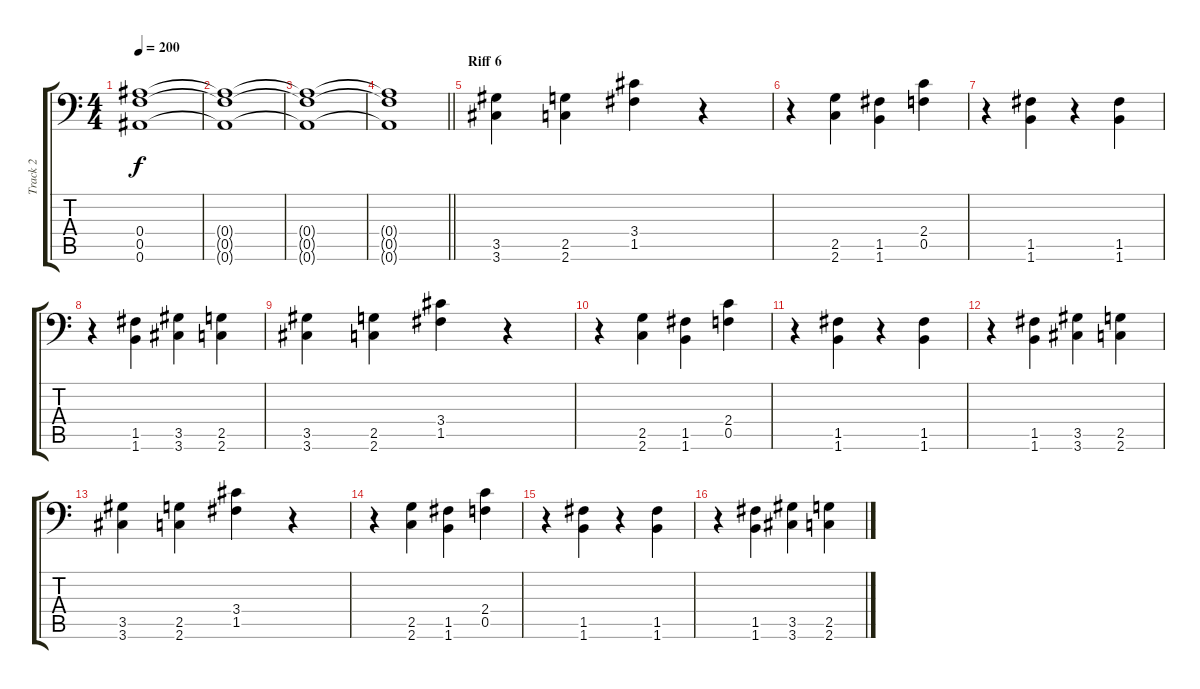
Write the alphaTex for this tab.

\track ("Track 2" "Track 2") {instrument distortionguitar}
\staff {score tabs}
\tuning (C4 G3 Eb3 Bb2 F2 Bb1) {hide}
\ts (4 4)
\tempo 200
\clef f4
\ks c
(0.4{t} 0.5{t} 0.6{t}).1{dy f} |
(0.4{t} 0.5{t} 0.6{t}).1 |
(0.4{t} 0.5{t} 0.6{t}).1 |
\barLineRight lightlight
(0.4{t} 0.5{t} 0.6{t}).1 |
\section ("" "Riff 6")
(3.5 3.6).4 (2.5 2.6).4 (3.4 1.5).4 r.4 |
r.4 (2.5 2.6).4 (1.5 1.6).4 (2.4 0.5).4 |
r.4 (1.5 1.6).4 r.4 (1.5 1.6).4 |
r.4 (1.5 1.6).4 (3.5 3.6).4 (2.5 2.6).4 |
(3.5 3.6).4 (2.5 2.6).4 (3.4 1.5).4 r.4 |
r.4 (2.5 2.6).4 (1.5 1.6).4 (2.4 0.5).4 |
r.4 (1.5 1.6).4 r.4 (1.5 1.6).4 |
r.4 (1.5 1.6).4 (3.5 3.6).4 (2.5 2.6).4 |
(3.5 3.6).4 (2.5 2.6).4 (3.4 1.5).4 r.4 |
r.4 (2.5 2.6).4 (1.5 1.6).4 (2.4 0.5).4 |
r.4 (1.5 1.6).4 r.4 (1.5 1.6).4 |
r.4 (1.5 1.6).4 (3.5 3.6).4 (2.5 2.6).4
